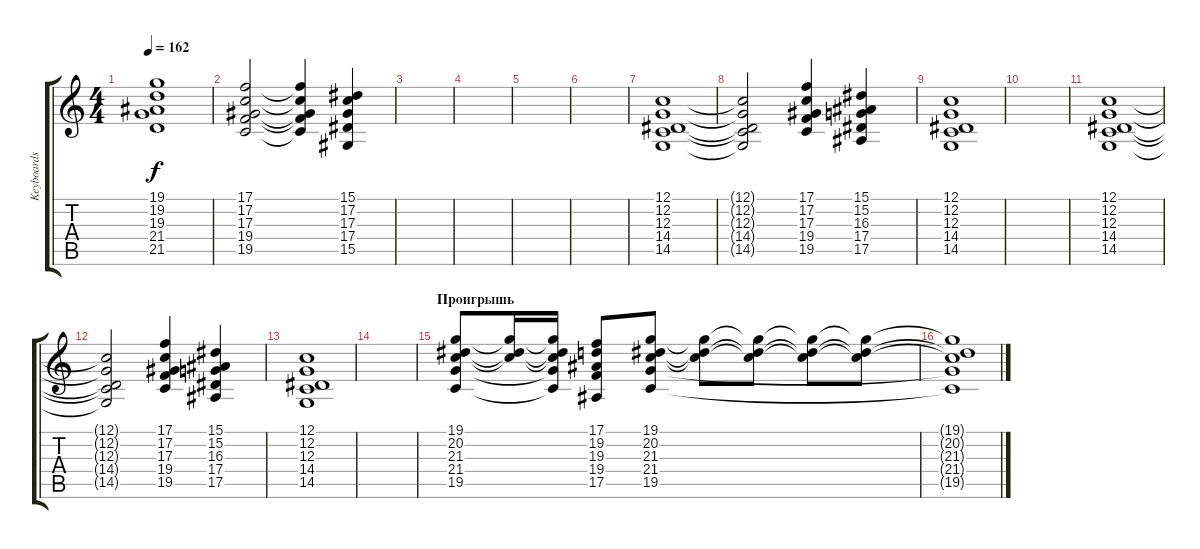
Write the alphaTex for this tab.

\track ("Keyboards" "Keyboards") {instrument stringensemble1}
\staff {score tabs}
\tuning (C4 G3 Eb3 Bb2 F2 C2) {hide}
\ts (4 4)
\tempo 162
\clef g2
\ks c
(19.1 19.2 19.3 21.4 21.5).1{dy f} |
(17.1 17.2 17.3 19.4 19.5).2 (17.1{t} 17.2{t} 17.3{t} 19.4{t} 19.5{t}).4 (15.1 17.2 17.3 17.4 15.5).4 |
|
|
|
|
(12.1 12.2 12.3 14.4 14.5).1 |
(12.1{t} 12.2{t} 12.3{t} 14.4{t} 14.5{t}).2 (17.1 17.2 17.3 19.4 19.5).4 (15.1 15.2 16.3 17.4 17.5).4 |
(12.1 12.2 12.3 14.4 14.5).1 |
|
(12.1 12.2 12.3 14.4 14.5).1 |
(12.1{t} 12.2{t} 12.3{t} 14.4{t} 14.5{t}).2 (17.1 17.2 17.3 19.4 19.5).4 (15.1 15.2 16.3 17.4 17.5).4 |
(12.1 12.2 12.3 14.4 14.5).1 |
|
\section ("" "Проигрышь")
(19.1 20.2 21.3 21.4 19.5).8 (19.1{t} 20.2{t} 21.3{t}).16 (19.1{t} 20.2{t} 21.3{t} 21.4{t} 19.5{t}).16 (17.1 19.2 19.3 19.4 17.5).8 (19.1 20.2 21.3 21.4 19.5).8 (19.1{t} 20.2{t} 21.3{t}).8 (19.1{t} 20.2{t} 21.3{t}).8 (19.1{t} 20.2{t} 21.3{t}).8 (19.1{t} 20.2{t} 21.3{t}).8 |
(19.1{t} 20.2{t} 21.3{t} 21.4{t} 19.5{t}).1
